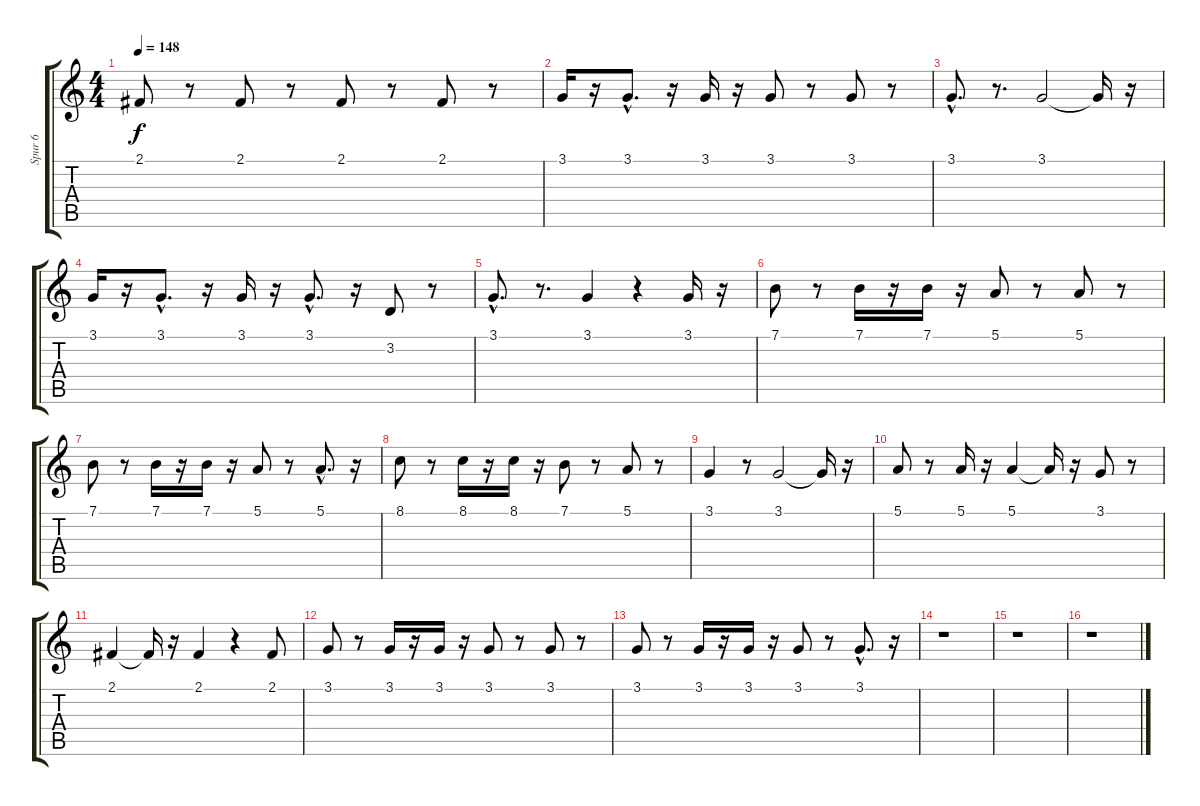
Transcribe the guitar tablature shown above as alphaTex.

\track ("Spur 6" "Spur 6") {instrument clarinet}
\staff {score tabs}
\tuning (E4 B3 G3 D3 A2 E2) {hide}
\ts (4 4)
\tempo 148
\clef g2
\ks c
2.1.8{dy f} r.8 2.1.8 r.8 2.1.8 r.8 2.1.8 r.8 |
3.1.16 r.16 3.1{hac}.8{d} r.16 3.1.16 r.16 3.1.8 r.8 3.1.8 r.8 |
3.1{hac}.8{d} r.8{d} 3.1.2 3.1{t}.16 r.16 |
3.1.16 r.16 3.1{hac}.8{d} r.16 3.1.16 r.16 3.1{hac}.8{d} r.16 3.2.8 r.8 |
3.1{hac}.8{d} r.8{d} 3.1.4 r.4 3.1.16 r.16 |
7.1.8 r.8 7.1.16 r.16 7.1.16 r.16 5.1.8 r.8 5.1.8 r.8 |
7.1.8 r.8 7.1.16 r.16 7.1.16 r.16 5.1.8 r.8 5.1{hac}.8{d} r.16 |
8.1.8 r.8 8.1.16 r.16 8.1.16 r.16 7.1.8 r.8 5.1.8 r.8 |
3.1.4 r.8 3.1.2 3.1{t}.16 r.16 |
5.1.8 r.8 5.1.16 r.16 5.1.4 5.1{t}.16 r.16 3.1.8 r.8 |
2.1.4 2.1{t}.16 r.16 2.1.4 r.4 2.1.8 |
3.1.8 r.8 3.1.16 r.16 3.1.16 r.16 3.1.8 r.8 3.1.8 r.8 |
3.1.8 r.8 3.1.16 r.16 3.1.16 r.16 3.1.8 r.8 3.1{hac}.8{d} r.16 |
r.1 |
r.1 |
r.1
